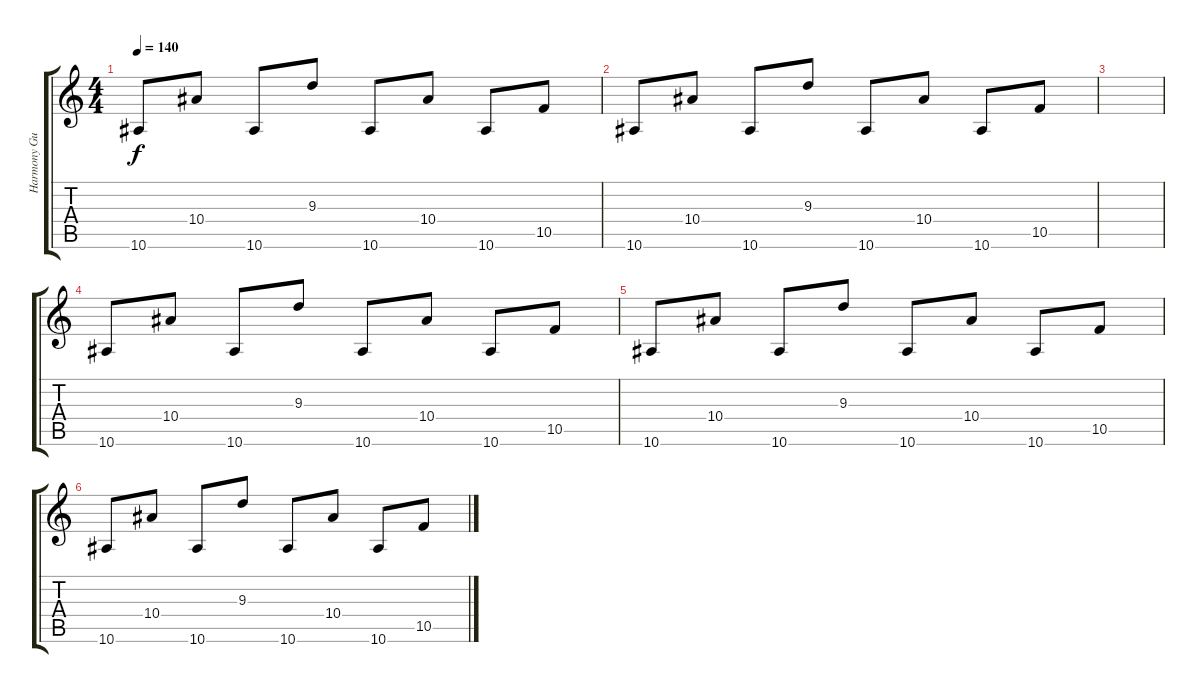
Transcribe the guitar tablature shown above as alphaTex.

\track ("Harmony Guitar" "Harmony Gu") {instrument overdrivenguitar}
\staff {score tabs}
\tuning (D4 A3 F3 C3 G2 C2) {hide}
\ts (4 4)
\tempo 140
\clef g2
\ks c
10.6.8{dy f} 10.4.8 10.6.8 9.3.8 10.6.8 10.4.8 10.6.8 10.5.8 |
10.6.8 10.4.8 10.6.8 9.3.8 10.6.8 10.4.8 10.6.8 10.5.8 |
|
10.6.8 10.4.8 10.6.8 9.3.8 10.6.8 10.4.8 10.6.8 10.5.8 |
10.6.8 10.4.8 10.6.8 9.3.8 10.6.8 10.4.8 10.6.8 10.5.8 |
10.6.8 10.4.8 10.6.8 9.3.8 10.6.8 10.4.8 10.6.8 10.5.8
